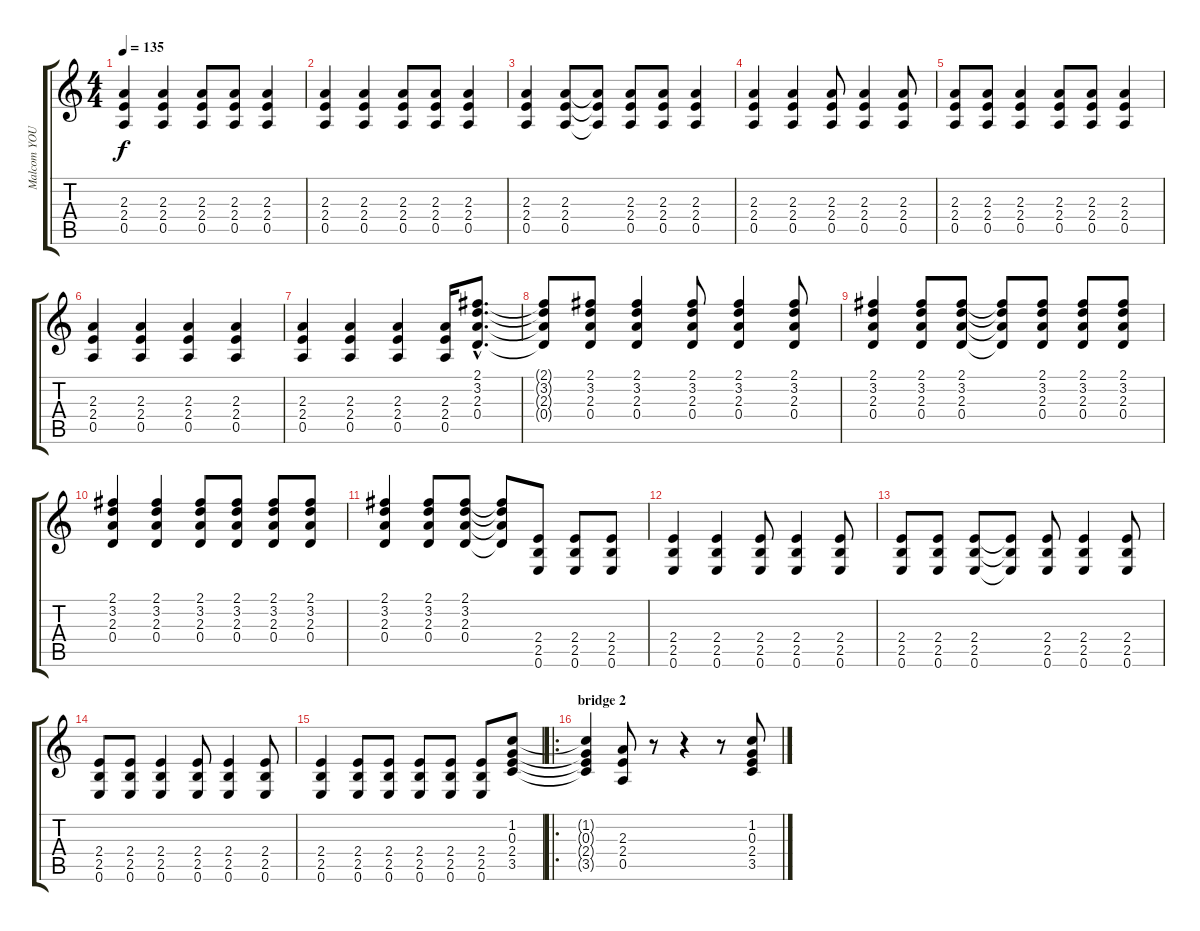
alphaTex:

\track ("Malcom YOUNG (Rythm Guitar)" "Malcom YOU") {instrument overdrivenguitar}
\staff {score tabs}
\tuning (E4 B3 G3 D3 A2 E2) {hide}
\ts (4 4)
\tempo 135
\clef g2
\ks c
(2.3 2.4 0.5).4{dy f} (2.3 2.4 0.5).4 (2.3 2.4 0.5).8 (2.3 2.4 0.5).8 (2.3 2.4 0.5).4 |
(2.3 2.4 0.5).4 (2.3 2.4 0.5).4 (2.3 2.4 0.5).8 (2.3 2.4 0.5).8 (2.3 2.4 0.5).4 |
(2.3 2.4 0.5).4 (2.3 2.4 0.5).8 (2.3{t} 2.4{t} 0.5{t}).8 (2.3 2.4 0.5).8 (2.3 2.4 0.5).8 (2.3 2.4 0.5).4 |
(2.3 2.4 0.5).4 (2.3 2.4 0.5).4 (2.3 2.4 0.5).8 (2.3 2.4 0.5).4 (2.3 2.4 0.5).8 |
(2.3 2.4 0.5).8 (2.3 2.4 0.5).8 (2.3 2.4 0.5).4 (2.3 2.4 0.5).8 (2.3 2.4 0.5).8 (2.3 2.4 0.5).4 |
(2.3 2.4 0.5).4 (2.3 2.4 0.5).4 (2.3 2.4 0.5).4 (2.3 2.4 0.5).4 |
(2.3 2.4 0.5).4 (2.3 2.4 0.5).4 (2.3 2.4 0.5).4 (2.3 2.4 0.5).16 (2.1{hac} 3.2{hac} 2.3{hac} 0.4{hac}).8{d} |
(2.1{t} 3.2{t} 2.3{t} 0.4{t}).8 (2.1 3.2 2.3 0.4).8 (2.1 3.2 2.3 0.4).4 (2.1 3.2 2.3 0.4).8 (2.1 3.2 2.3 0.4).4 (2.1 3.2 2.3 0.4).8 |
(2.1 3.2 2.3 0.4).4 (2.1 3.2 2.3 0.4).8 (2.1 3.2 2.3 0.4).8 (2.1{t} 3.2{t} 2.3{t} 0.4{t}).8 (2.1 3.2 2.3 0.4).8 (2.1 3.2 2.3 0.4).8 (2.1 3.2 2.3 0.4).8 |
(2.1 3.2 2.3 0.4).4 (2.1 3.2 2.3 0.4).4 (2.1 3.2 2.3 0.4).8 (2.1 3.2 2.3 0.4).8 (2.1 3.2 2.3 0.4).8 (2.1 3.2 2.3 0.4).8 |
(2.1 3.2 2.3 0.4).4 (2.1 3.2 2.3 0.4).8 (2.1 3.2 2.3 0.4).8 (2.1{t} 3.2{t} 2.3{t} 0.4{t}).8 (2.4 2.5 0.6).8 (2.4 2.5 0.6).8 (2.4 2.5 0.6).8 |
(2.4 2.5 0.6).4 (2.4 2.5 0.6).4 (2.4 2.5 0.6).8 (2.4 2.5 0.6).4 (2.4 2.5 0.6).8 |
(2.4 2.5 0.6).8 (2.4 2.5 0.6).8 (2.4 2.5 0.6).8 (2.4{t} 2.5{t} 0.6{t}).8 (2.4 2.5 0.6).8 (2.4 2.5 0.6).4 (2.4 2.5 0.6).8 |
(2.4 2.5 0.6).8 (2.4 2.5 0.6).8 (2.4 2.5 0.6).4 (2.4 2.5 0.6).8 (2.4 2.5 0.6).4 (2.4 2.5 0.6).8 |
(2.4 2.5 0.6).4 (2.4 2.5 0.6).8 (2.4 2.5 0.6).8 (2.4 2.5 0.6).8 (2.4 2.5 0.6).8 (2.4 2.5 0.6).8 (1.2 0.3 2.4 3.5).8 |
\ro
\section ("" "bridge 2")
(1.2{t} 0.3{t} 2.4{t} 3.5{t}).4 (2.3 2.4 0.5).8 r.8 r.4 r.8 (1.2 0.3 2.4 3.5).8
